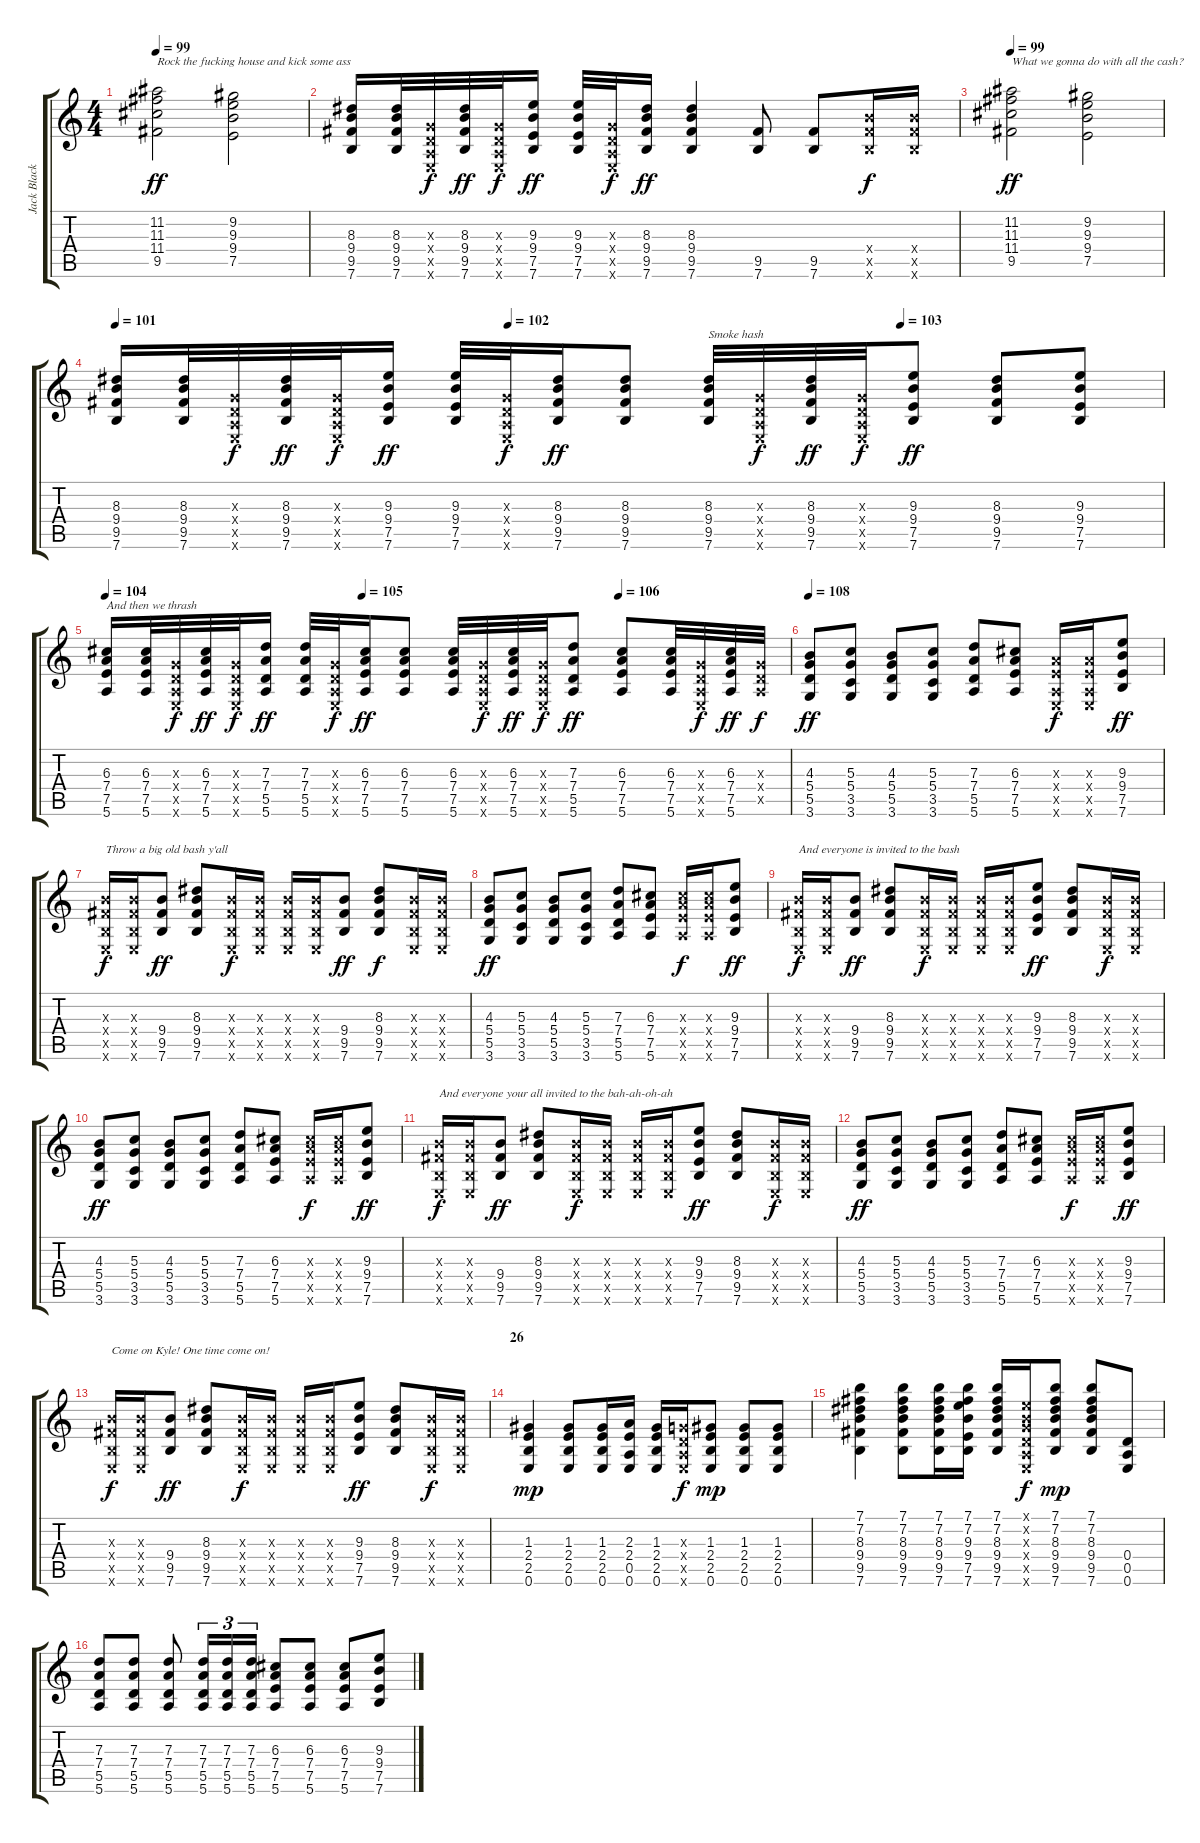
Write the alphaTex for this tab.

\track ("Jack Black" "Jack Black") {instrument acousticguitarsteel}
\staff {score tabs}
\tuning (E4 B3 G3 D3 A2 E2) {hide}
\ts (4 4)
\tempo 99
\clef g2
\ks c
(11.2 11.3 11.4 9.5).2{txt "Rock the fucking house and kick some ass" dy ff} (9.2 9.3 9.4 7.5).2 |
(8.3 9.4 9.5 7.6).16 (8.3 9.4 9.5 7.6).32 (0.3{x} 0.4{x} 0.5{x} 0.6{x}).32{dy f} (8.3 9.4 9.5 7.6).32{dy ff} (0.3{x} 0.4{x} 0.5{x} 0.6{x}).32{dy f} (9.3 9.4 7.5 7.6).16{dy ff} (9.3 9.4 7.5 7.6).32 (0.3{x} 0.4{x} 0.5{x} 0.6{x}).32{dy f} (8.3 9.4 9.5 7.6).16{dy ff} (8.3 9.4 9.5 7.6).4 (9.5 7.6).8 (9.5 7.6).8 (9.4{x} 9.5{x} 7.6{x}).16{dy f} (9.4{x} 9.5{x} 7.6{x}).16 |
\tempo 99
(11.2 11.3 11.4 9.5).2{txt "What we gonna do with all the cash?" dy ff} (9.2 9.3 9.4 7.5).2 |
\tempo 101
\tempo (102 0.375)
\tempo (103 0.75)
(8.3 9.4 9.5 7.6).16 (8.3 9.4 9.5 7.6).32 (0.3{x} 0.4{x} 0.5{x} 0.6{x}).32{dy f} (8.3 9.4 9.5 7.6).32{dy ff} (0.3{x} 0.4{x} 0.5{x} 0.6{x}).32{dy f} (9.3 9.4 7.5 7.6).16{dy ff} (9.3 9.4 7.5 7.6).32 (0.3{x} 0.4{x} 0.5{x} 0.6{x}).32{dy f} (8.3 9.4 9.5 7.6).16{dy ff} (8.3 9.4 9.5 7.6).8 (8.3 9.4 9.5 7.6).32{txt "Smoke hash"} (0.3{x} 0.4{x} 0.5{x} 0.6{x}).32{dy f} (8.3 9.4 9.5 7.6).32{dy ff} (0.3{x} 0.4{x} 0.5{x} 0.6{x}).32{dy f} (9.3 9.4 7.5 7.6).8{dy ff} (8.3 9.4 9.5 7.6).8 (9.3 9.4 7.5 7.6).8 |
\tempo 104
\tempo (105 0.375)
\tempo (106 0.75)
(6.3 7.4 7.5 5.6).16{txt "And then we thrash"} (6.3 7.4 7.5 5.6).32 (0.3{x} 0.4{x} 0.5{x} 0.6{x}).32{dy f} (6.3 7.4 7.5 5.6).32{dy ff} (0.3{x} 0.4{x} 0.5{x} 0.6{x}).32{dy f} (7.3 7.4 5.5 5.6).16{dy ff} (7.3 7.4 5.5 5.6).32 (0.3{x} 0.4{x} 0.5{x} 0.6{x}).32{dy f} (6.3 7.4 7.5 5.6).16{dy ff} (6.3 7.4 7.5 5.6).8 (6.3 7.4 7.5 5.6).32 (0.3{x} 0.4{x} 0.5{x} 0.6{x}).32{dy f} (6.3 7.4 7.5 5.6).32{dy ff} (0.3{x} 0.4{x} 0.5{x} 0.6{x}).32{dy f} (7.3 7.4 5.5 5.6).8{dy ff} (6.3 7.4 7.5 5.6).8 (6.3 7.4 7.5 5.6).32 (0.3{x} 0.4{x} 0.5{x} 0.6{x}).32{dy f} (6.3 7.4 7.5 5.6).32{dy ff} (0.3{x} 0.4{x} 0.5{x}).32{dy f} |
\tempo 108
(4.3 5.4 5.5 3.6).8{dy ff} (5.3 5.4 3.5 3.6).8 (4.3 5.4 5.5 3.6).8 (5.3 5.4 3.5 3.6).8 (7.3 7.4 5.5 5.6).8 (6.3 7.4 7.5 5.6).8 (2.3{x} 2.4{x} 0.5{x} 0.6{x}).16{dy f} (2.3{x} 2.4{x} 0.5{x} 0.6{x}).16 (9.3 9.4 7.5 7.6).8{dy ff} |
(4.3{x} 4.4{x} 2.5{x} 0.6{x}).16{txt "Throw a big old bash y'all" dy f} (4.3{x} 4.4{x} 2.5{x} 0.6{x}).16 (9.4 9.5 7.6).8{dy ff} (8.3 9.4 9.5 7.6).8 (4.3{x} 4.4{x} 2.5{x} 0.6{x}).16{dy f} (4.3{x} 4.4{x} 2.5{x} 0.6{x}).16 (4.3{x} 4.4{x} 2.5{x} 0.6{x}).16 (4.3{x} 4.4{x} 2.5{x} 0.6{x}).16 (9.4 9.5 7.6).8{dy ff} (8.3 9.4 9.5 7.6).8{dy f} (4.3{x} 4.4{x} 2.5{x} 0.6{x}).16 (4.3{x} 4.4{x} 2.5{x} 0.6{x}).16 |
(4.3 5.4 5.5 3.6).8{dy ff} (5.3 5.4 3.5 3.6).8 (4.3 5.4 5.5 3.6).8 (5.3 5.4 3.5 3.6).8 (7.3 7.4 5.5 5.6).8 (6.3 7.4 7.5 5.6).8 (6.3{x} 7.4{x} 7.5{x} 5.6{x}).16{dy f} (6.3{x} 7.4{x} 7.5{x} 5.6{x}).16 (9.3 9.4 7.5 7.6).8{dy ff} |
(4.3{x} 4.4{x} 2.5{x} 0.6{x}).16{txt "And everyone is invited to the bash" dy f} (4.3{x} 4.4{x} 2.5{x} 0.6{x}).16 (9.4 9.5 7.6).8{dy ff} (8.3 9.4 9.5 7.6).8 (4.3{x} 4.4{x} 2.5{x} 0.6{x}).16{dy f} (4.3{x} 4.4{x} 2.5{x} 0.6{x}).16 (4.3{x} 4.4{x} 2.5{x} 0.6{x}).16 (4.3{x} 4.4{x} 2.5{x} 0.6{x}).16 (9.3 9.4 7.5 7.6).8{dy ff} (8.3 9.4 9.5 7.6).8 (4.3{x} 4.4{x} 2.5{x} 0.6{x}).16{dy f} (4.3{x} 4.4{x} 2.5{x} 0.6{x}).16 |
(4.3 5.4 5.5 3.6).8{dy ff} (5.3 5.4 3.5 3.6).8 (4.3 5.4 5.5 3.6).8 (5.3 5.4 3.5 3.6).8 (7.3 7.4 5.5 5.6).8 (6.3 7.4 7.5 5.6).8 (6.3{x} 7.4{x} 7.5{x} 5.6{x}).16{dy f} (6.3{x} 7.4{x} 7.5{x} 5.6{x}).16 (9.3 9.4 7.5 7.6).8{dy ff} |
(4.3{x} 4.4{x} 2.5{x} 0.6{x}).16{txt "And everyone your all invited to the bah-ah-oh-ah" dy f} (4.3{x} 4.4{x} 2.5{x} 0.6{x}).16 (9.4 9.5 7.6).8{dy ff} (8.3 9.4 9.5 7.6).8 (4.3{x} 4.4{x} 2.5{x} 0.6{x}).16{dy f} (4.3{x} 4.4{x} 2.5{x} 0.6{x}).16 (4.3{x} 4.4{x} 2.5{x} 0.6{x}).16 (4.3{x} 4.4{x} 2.5{x} 0.6{x}).16 (9.3 9.4 7.5 7.6).8{dy ff} (8.3 9.4 9.5 7.6).8 (4.3{x} 4.4{x} 2.5{x} 0.6{x}).16{dy f} (4.3{x} 4.4{x} 2.5{x} 0.6{x}).16 |
(4.3 5.4 5.5 3.6).8{dy ff} (5.3 5.4 3.5 3.6).8 (4.3 5.4 5.5 3.6).8 (5.3 5.4 3.5 3.6).8 (7.3 7.4 5.5 5.6).8 (6.3 7.4 7.5 5.6).8 (6.3{x} 7.4{x} 7.5{x} 5.6{x}).16{dy f} (6.3{x} 7.4{x} 7.5{x} 5.6{x}).16 (9.3 9.4 7.5 7.6).8{dy ff} |
(4.3{x} 4.4{x} 2.5{x} 0.6{x}).16{txt "Come on Kyle! One time come on!" dy f} (4.3{x} 4.4{x} 2.5{x} 0.6{x}).16 (9.4 9.5 7.6).8{dy ff} (8.3 9.4 9.5 7.6).8 (4.3{x} 4.4{x} 2.5{x} 0.6{x}).16{dy f} (4.3{x} 4.4{x} 2.5{x} 0.6{x}).16 (4.3{x} 4.4{x} 2.5{x} 0.6{x}).16 (4.3{x} 4.4{x} 2.5{x} 0.6{x}).16 (9.3 9.4 7.5 7.6).8{dy ff} (8.3 9.4 9.5 7.6).8 (4.3{x} 4.4{x} 2.5{x} 0.6{x}).16{dy f} (4.3{x} 4.4{x} 2.5{x} 0.6{x}).16 |
\section ("" "26")
(1.3 2.4 2.5 0.6).4{dy mp} (1.3 2.4 2.5 0.6).8 (1.3 2.4 2.5 0.6).16 (2.3 2.4 0.5 0.6).16 (1.3 2.4 2.5 0.6).16 (0.3{x} 0.4{x} 0.5{x} 0.6{x}).16{dy f} (1.3 2.4 2.5 0.6).8{dy mp} (1.3 2.4 2.5 0.6).8 (1.3 2.4 2.5 0.6).8 |
(7.1 7.2 8.3 9.4 9.5 7.6).4 (7.1 7.2 8.3 9.4 9.5 7.6).8 (7.1 7.2 8.3 9.4 9.5 7.6).16 (7.1 7.2 9.3 9.4 7.5 7.6).16 (7.1 7.2 8.3 9.4 9.5 7.6).16 (0.1{x} 0.2{x} 0.3{x} 0.4{x} 0.5{x} 0.6{x}).16{dy f} (7.1 7.2 8.3 9.4 9.5 7.6).8{dy mp} (7.1 7.2 8.3 9.4 9.5 7.6).8 (0.4 0.5 0.6).8 |
(7.3 7.4 5.5 5.6).8 (7.3 7.4 5.5 5.6).8 (7.3 7.4 5.5 5.6).8 (7.3 7.4 5.5 5.6).16{tu (3 2)} (7.3 7.4 5.5 5.6).16{tu (3 2)} (7.3 7.4 5.5 5.6).16{tu (3 2)} (6.3 7.4 7.5 5.6).8 (6.3 7.4 7.5 5.6).8 (6.3 7.4 7.5 5.6).8 (9.3 9.4 7.5 7.6).8
